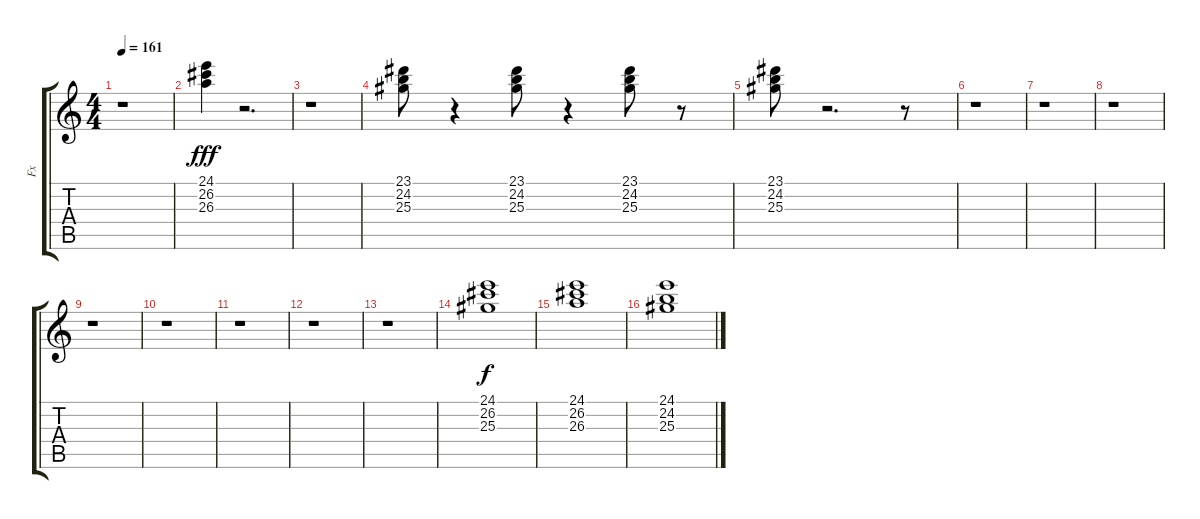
\track ("Fx" "Fx") {instrument fx5brightness}
\staff {score tabs}
\tuning (E4 B3 G3 D3 A2 E2) {hide}
\ts (4 4)
\tempo 161
\clef g2
\ks c
r.1{dy fff} |
(24.1 26.2 26.3).4 r.2{d} |
r.1 |
(23.1 24.2 25.3).8 r.4 (23.1 24.2 25.3).8 r.4 (23.1 24.2 25.3).8 r.8 |
(23.1 24.2 25.3).8 r.2{d} r.8 |
r.1 |
r.1 |
r.1 |
r.1 |
r.1 |
r.1 |
r.1 |
r.1 |
(24.1 26.2 25.3).1{dy f} |
(24.1 26.2 26.3).1 |
(24.1 24.2 25.3).1
